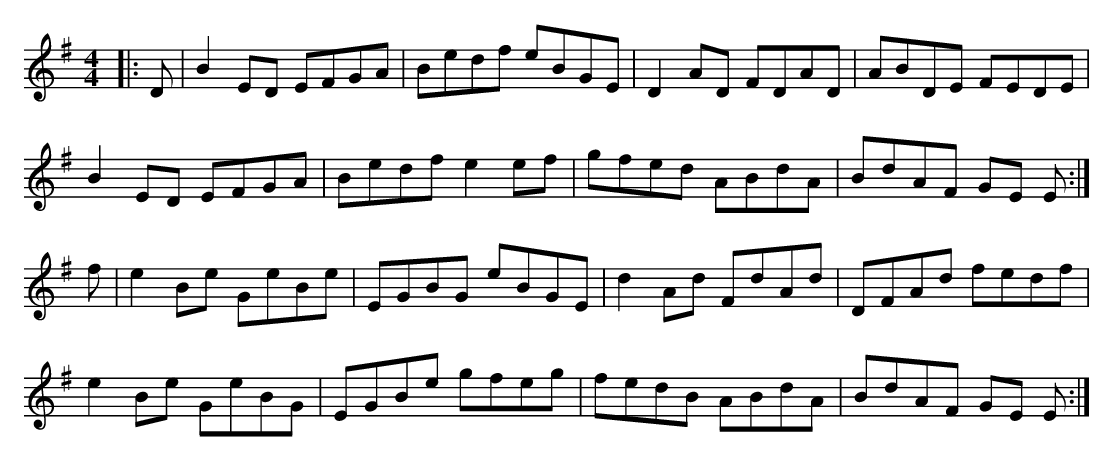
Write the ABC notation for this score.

X:1
M:4/4
K:Emin
|:D|B2 ED EFGA|Bedf eBGE|D2 AD FDAD|ABDE FEDE|
B2 ED EFGA|Bedf e2 ef|gfed ABdA|BdAF GE E:|
f|e2 Be GeBe|EGBG eBGE|d2 Ad FdAd|DFAd fedf|
e2 Be GeBG|EGBe gfeg|fedB ABdA|BdAF GE E:|
